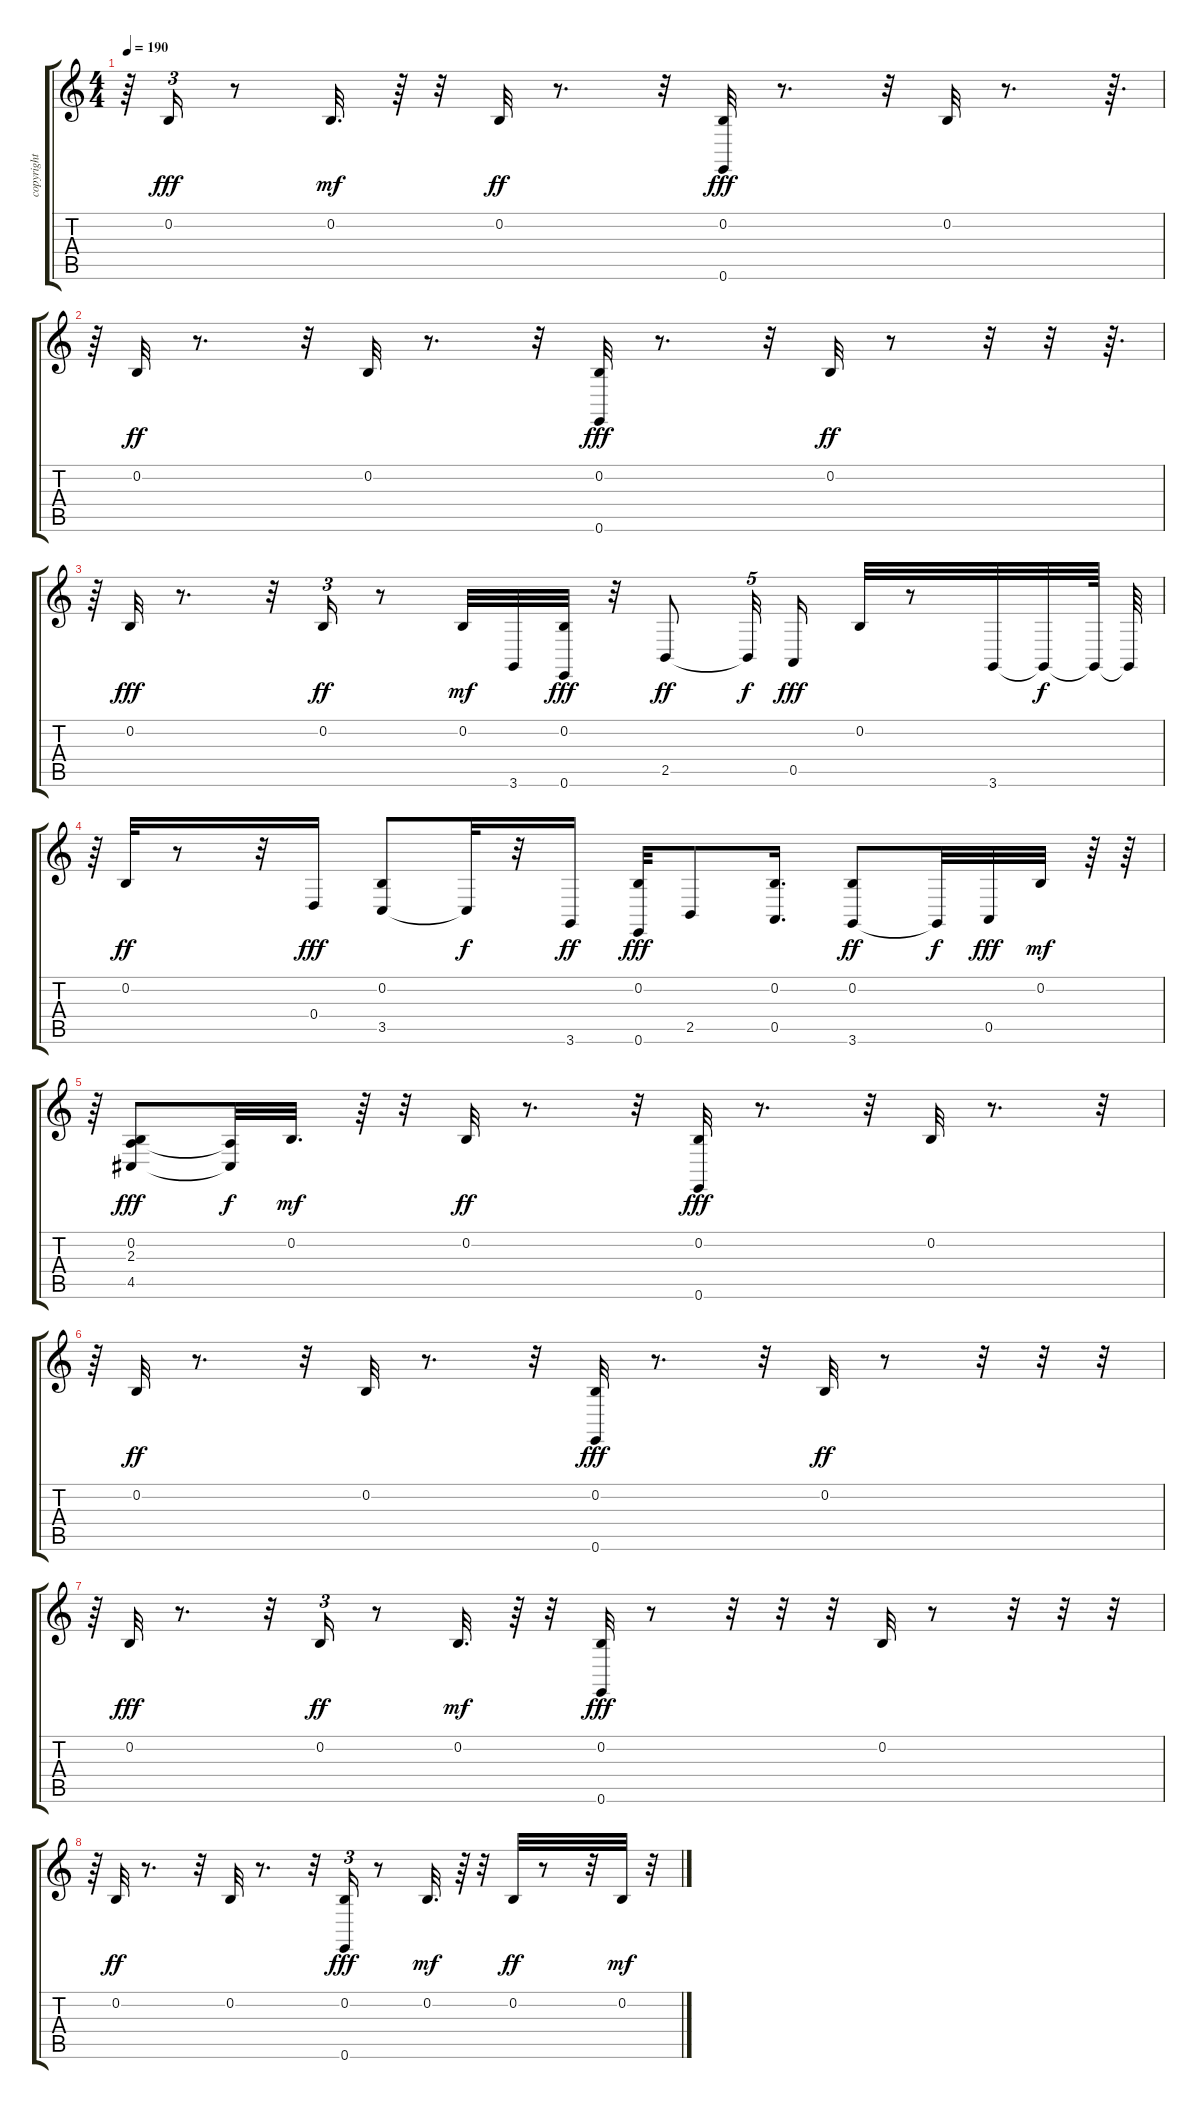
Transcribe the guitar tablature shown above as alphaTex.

\track ("copyright 1998 by" "copyright ") {instrument acousticgrandpiano}
\staff {score tabs}
\tuning (E4 B3 G3 D3 A2 E2) {hide}
\ts (4 4)
\tempo 190
\clef g2
\ks c
r.64{dy mf} 0.2.16{tu (3 2) dy fff} r.8 0.2.32{d dy mf} r.64 r.32 0.2.32{dy ff} r.8{d} r.32 (0.2 0.6).32{dy fff} r.8{d} r.32 0.2.32 r.8{d} r.64{d} |
r.64 0.2.32{dy ff} r.8{d} r.32 0.2.32 r.8{d} r.32 (0.2 0.6).32{dy fff} r.8{d} r.32 0.2.32{dy ff} r.8 r.32 r.32 r.64{d} |
r.64 0.2.32{dy fff} r.8{d} r.32 0.2.16{tu (3 2) dy ff} r.8 0.2.32{dy mf} 3.6.32 (0.2 0.6).32{dy fff} r.32 2.5.8{dy ff} 2.5{t}.32{tu (5 4) dy f beam splitsecondary} 0.5.16{dy fff} 0.2.32 r.8 3.6.32 3.6{t}.32{dy f} 3.6{t}.64 3.6{t}.64 |
r.64{tu (5 4)} 0.2.32{dy ff} r.8 r.32 0.4.16{dy fff} (0.2 3.5).8 3.5{t}.32{dy f} r.32 3.6.16{dy ff} (0.2 0.6).32{dy fff} 2.5.8 (0.2 0.5).16{d} (0.2 3.6).8{dy ff} 3.6{t}.32{dy f} 0.5.32{dy fff} 0.2.32{dy mf} r.64 r.64 |
r.64{tu (5 4)} (0.2 2.3 4.5).8{dy fff} (2.3{t} 4.5{t}).32{dy f} 0.2.32{d dy mf} r.64 r.32 0.2.32{dy ff} r.8{d} r.32 (0.2 0.6).32{dy fff} r.8{d} r.32 0.2.32 r.8{d} r.32 |
r.64 0.2.32{dy ff} r.8{d} r.32 0.2.32 r.8{d} r.32 (0.2 0.6).32{dy fff} r.8{d} r.32 0.2.32{dy ff} r.8 r.32 r.32 r.32 |
r.64 0.2.32{dy fff} r.8{d} r.32 0.2.16{tu (3 2) dy ff} r.8 0.2.32{d dy mf} r.64 r.32 (0.2 0.6).32{dy fff} r.8 r.32 r.32 r.32 0.2.32 r.8 r.32 r.32 r.32 |
r.64 0.2.32{dy ff} r.8{d} r.32 0.2.32 r.8{d} r.32 (0.2 0.6).16{tu (3 2) dy fff} r.8 0.2.32{d dy mf} r.64 r.32 0.2.32{dy ff} r.8 r.32 0.2.32{dy mf} r.32
